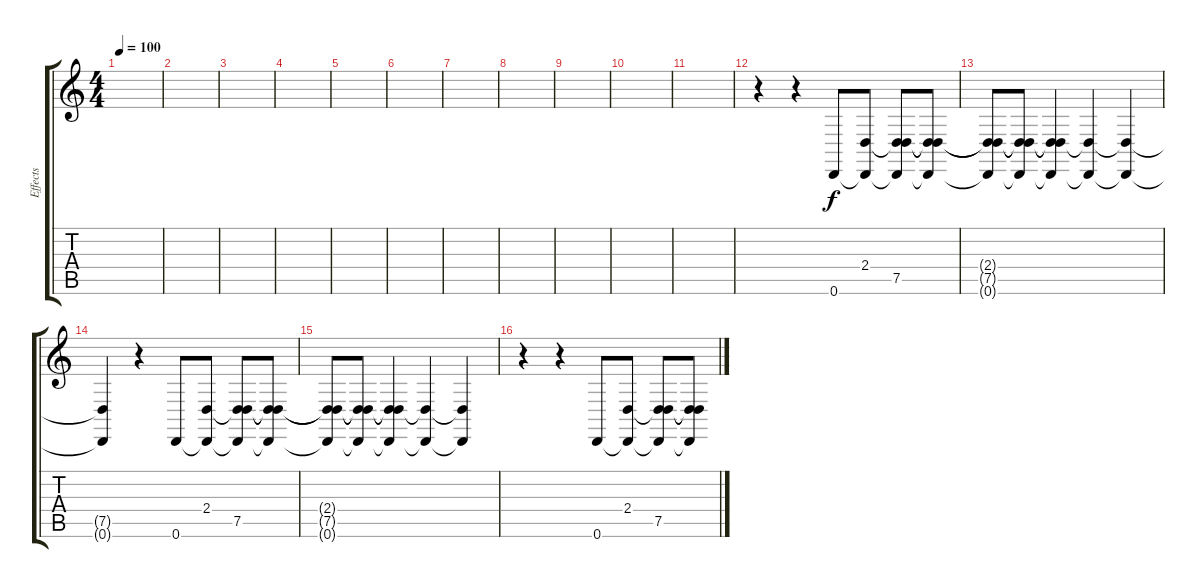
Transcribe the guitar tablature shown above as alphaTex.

\track ("Effects" "Effects") {instrument helicopter}
\staff {score tabs}
\tuning (D4 A3 F3 C3 G2 D2) {hide}
\ts (4 4)
\tempo 100
\clef g2
\ks c
|
|
|
|
|
|
|
|
|
|
|
r.4 r.4 0.6.8 (2.4 0.6{t}).8 (2.4{t} 7.5 0.6{t}).8 (2.4{t} 7.5{t} 0.6{t}).8 |
(2.4{t} 7.5{t} 0.6{t}).8 (2.4{t} 7.5{t} 0.6{t}).8 (2.4{t} 7.5{t} 0.6{t}).4 (7.5{t} 0.6{t}).4 (7.5{t} 0.6{t}).4 |
(7.5{t} 0.6{t}).4 r.4 0.6.8 (2.4 0.6{t}).8 (2.4{t} 7.5 0.6{t}).8 (2.4{t} 7.5{t} 0.6{t}).8 |
(2.4{t} 7.5{t} 0.6{t}).8 (2.4{t} 7.5{t} 0.6{t}).8 (2.4{t} 7.5{t} 0.6{t}).4 (7.5{t} 0.6{t}).4 (7.5{t} 0.6{t}).4 |
r.4 r.4 0.6.8 (2.4 0.6{t}).8 (2.4{t} 7.5 0.6{t}).8 (2.4{t} 7.5{t} 0.6{t}).8
